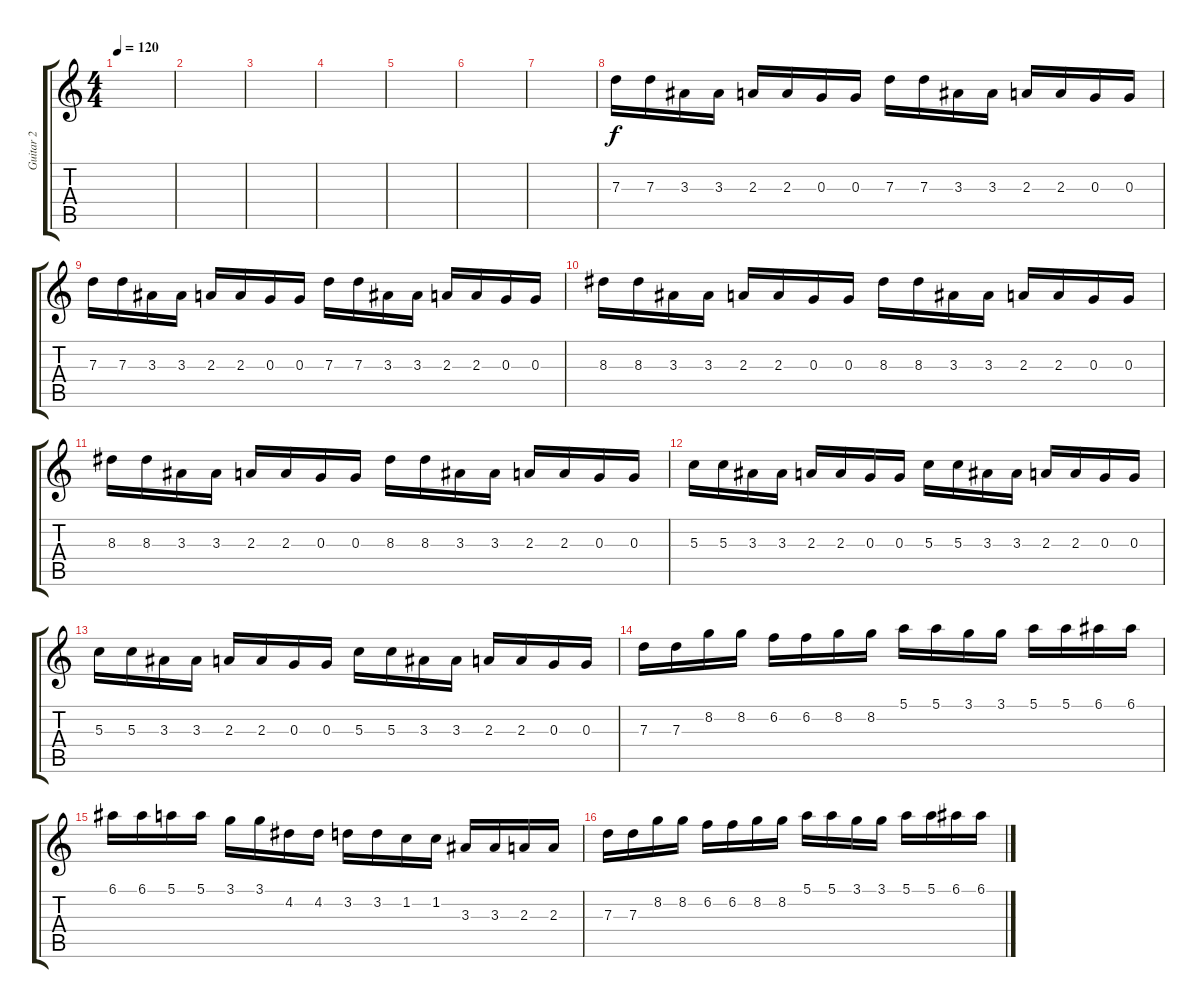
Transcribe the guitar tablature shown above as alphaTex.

\track ("Guitar 2" "Guitar 2") {instrument distortionguitar}
\staff {score tabs}
\tuning (E4 B3 G3 D3 A2 E2) {hide}
\ts (4 4)
\tempo 120
\clef g2
\ks c
|
|
|
|
|
|
|
7.3.16 7.3.16 3.3.16 3.3.16 2.3.16 2.3.16 0.3.16 0.3.16 7.3.16 7.3.16 3.3.16 3.3.16 2.3.16 2.3.16 0.3.16 0.3.16 |
7.3.16 7.3.16 3.3.16 3.3.16 2.3.16 2.3.16 0.3.16 0.3.16 7.3.16 7.3.16 3.3.16 3.3.16 2.3.16 2.3.16 0.3.16 0.3.16 |
8.3.16 8.3.16 3.3.16 3.3.16 2.3.16 2.3.16 0.3.16 0.3.16 8.3.16 8.3.16 3.3.16 3.3.16 2.3.16 2.3.16 0.3.16 0.3.16 |
8.3.16 8.3.16 3.3.16 3.3.16 2.3.16 2.3.16 0.3.16 0.3.16 8.3.16 8.3.16 3.3.16 3.3.16 2.3.16 2.3.16 0.3.16 0.3.16 |
5.3.16 5.3.16 3.3.16 3.3.16 2.3.16 2.3.16 0.3.16 0.3.16 5.3.16 5.3.16 3.3.16 3.3.16 2.3.16 2.3.16 0.3.16 0.3.16 |
5.3.16 5.3.16 3.3.16 3.3.16 2.3.16 2.3.16 0.3.16 0.3.16 5.3.16 5.3.16 3.3.16 3.3.16 2.3.16 2.3.16 0.3.16 0.3.16 |
7.3.16 7.3.16 8.2.16 8.2.16 6.2.16 6.2.16 8.2.16 8.2.16 5.1.16 5.1.16 3.1.16 3.1.16 5.1.16 5.1.16 6.1.16 6.1.16 |
6.1.16 6.1.16 5.1.16 5.1.16 3.1.16 3.1.16 4.2.16 4.2.16 3.2.16 3.2.16 1.2.16 1.2.16 3.3.16 3.3.16 2.3.16 2.3.16 |
7.3.16 7.3.16 8.2.16 8.2.16 6.2.16 6.2.16 8.2.16 8.2.16 5.1.16 5.1.16 3.1.16 3.1.16 5.1.16 5.1.16 6.1.16 6.1.16
